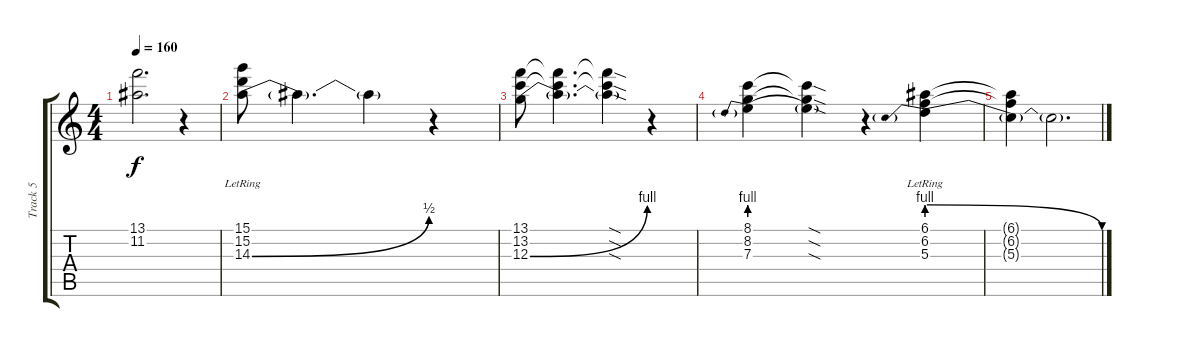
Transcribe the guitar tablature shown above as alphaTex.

\track ("Track 5" "Track 5") {instrument acousticguitarsteel}
\staff {score tabs}
\tuning (E4 B3 G3 D3 A2 E2) {hide}
\ts (4 4)
\tempo 160
\clef g2
\ks c
(13.1 11.2).2{d dy f} r.4 |
(15.1{lr} 15.2{lr} 14.3{be (bend 0 0 60 2) lr}).8 14.3{t}.4{d} 14.3{t}.4 r.4 |
(13.1 13.2 12.3{be (bend 0 0 60 4)}).8 (13.1{t} 13.2{t} 12.3{t}).4{d} (13.1{sod t} 13.2{sod t} 12.3{sod t}).4 r.4 |
(8.1 8.2 7.3{be (prebend 0 4 60 4)}).4 (8.1{sod t} 8.2{sod t} 7.3{sod t}).4 r.4 (6.1{lr} 6.2{lr} 5.3{be (prebendrelease 0 4 60 0) lr}).4 |
(6.1{t} 6.2{t} 5.3{t}).4 5.3{t}.2{d}
